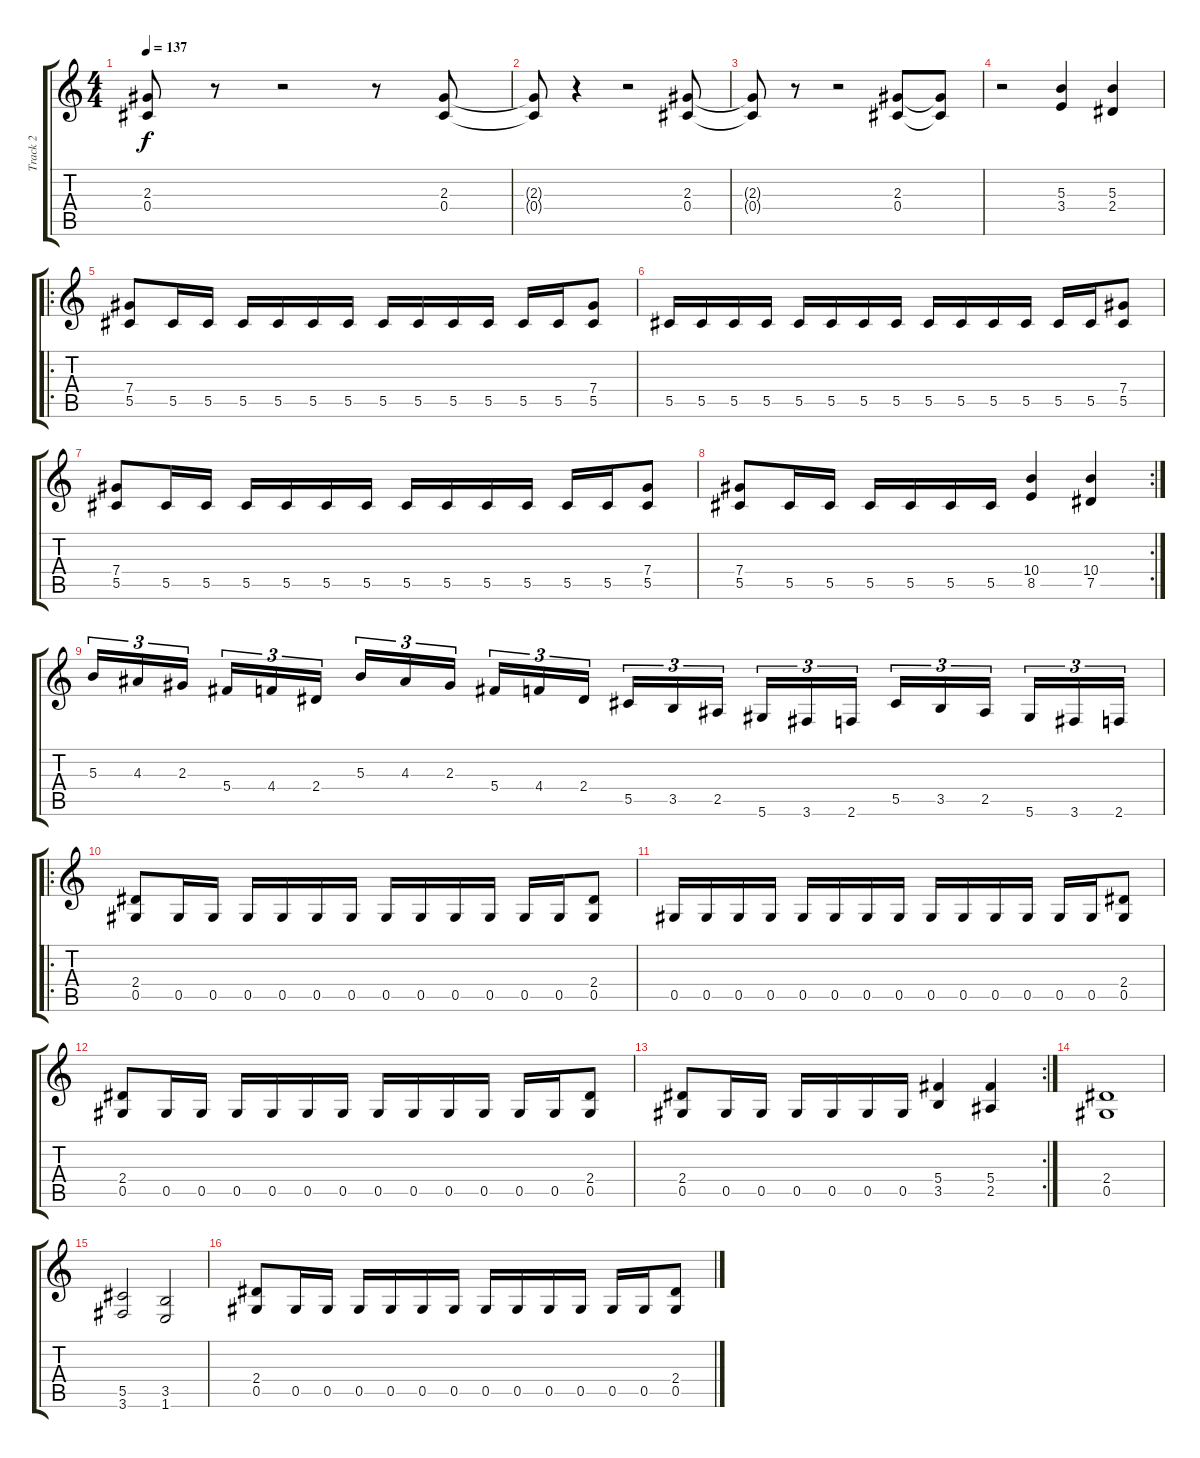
\track ("Track 2" "Track 2") {instrument distortionguitar}
\staff {score tabs}
\tuning (Eb4 Bb3 Gb3 Db3 Ab2 Eb2) {hide}
\ts (4 4)
\tempo 137
\clef g2
\ks c
(2.3 0.4).8{dy f instrument distortionguitar} r.8 r.2 r.8 (2.3 0.4).8 |
(2.3{t} 0.4{t}).8 r.4 r.2 (2.3 0.4).8 |
(2.3{t} 0.4{t}).8 r.8 r.2 (2.3 0.4).8 (2.3{t} 0.4{t}).8 |
r.2 (5.3 3.4).4 (5.3 2.4).4 |
\ro
(7.4 5.5).8 5.5.16 5.5.16 5.5.16 5.5.16 5.5.16 5.5.16 5.5.16 5.5.16 5.5.16 5.5.16 5.5.16 5.5.16 (7.4 5.5).8 |
5.5.16 5.5.16 5.5.16 5.5.16 5.5.16 5.5.16 5.5.16 5.5.16 5.5.16 5.5.16 5.5.16 5.5.16 5.5.16 5.5.16 (7.4 5.5).8 |
(7.4 5.5).8 5.5.16 5.5.16 5.5.16 5.5.16 5.5.16 5.5.16 5.5.16 5.5.16 5.5.16 5.5.16 5.5.16 5.5.16 (7.4 5.5).8 |
\rc 2
(7.4 5.5).8 5.5.16 5.5.16 5.5.16 5.5.16 5.5.16 5.5.16 (10.4 8.5).4 (10.4 7.5).4 |
5.3.16{tu (3 2)} 4.3.16{tu (3 2)} 2.3.16{tu (3 2)} 5.4.16{tu (3 2)} 4.4.16{tu (3 2)} 2.4.16{tu (3 2)} 5.3.16{tu (3 2)} 4.3.16{tu (3 2)} 2.3.16{tu (3 2)} 5.4.16{tu (3 2)} 4.4.16{tu (3 2)} 2.4.16{tu (3 2)} 5.5.16{tu (3 2)} 3.5.16{tu (3 2)} 2.5.16{tu (3 2)} 5.6.16{tu (3 2)} 3.6.16{tu (3 2)} 2.6.16{tu (3 2)} 5.5.16{tu (3 2)} 3.5.16{tu (3 2)} 2.5.16{tu (3 2)} 5.6.16{tu (3 2)} 3.6.16{tu (3 2)} 2.6.16{tu (3 2)} |
\ro
(2.4 0.5).8 0.5.16 0.5.16 0.5.16 0.5.16 0.5.16 0.5.16 0.5.16 0.5.16 0.5.16 0.5.16 0.5.16 0.5.16 (2.4 0.5).8 |
0.5.16 0.5.16 0.5.16 0.5.16 0.5.16 0.5.16 0.5.16 0.5.16 0.5.16 0.5.16 0.5.16 0.5.16 0.5.16 0.5.16 (2.4 0.5).8 |
(2.4 0.5).8 0.5.16 0.5.16 0.5.16 0.5.16 0.5.16 0.5.16 0.5.16 0.5.16 0.5.16 0.5.16 0.5.16 0.5.16 (2.4 0.5).8 |
\rc 2
(2.4 0.5).8 0.5.16 0.5.16 0.5.16 0.5.16 0.5.16 0.5.16 (5.4 3.5).4 (5.4 2.5).4 |
(2.4 0.5).1 |
(5.5 3.6).2 (3.5 1.6).2 |
(2.4 0.5).8 0.5.16 0.5.16 0.5.16 0.5.16 0.5.16 0.5.16 0.5.16 0.5.16 0.5.16 0.5.16 0.5.16 0.5.16 (2.4 0.5).8
